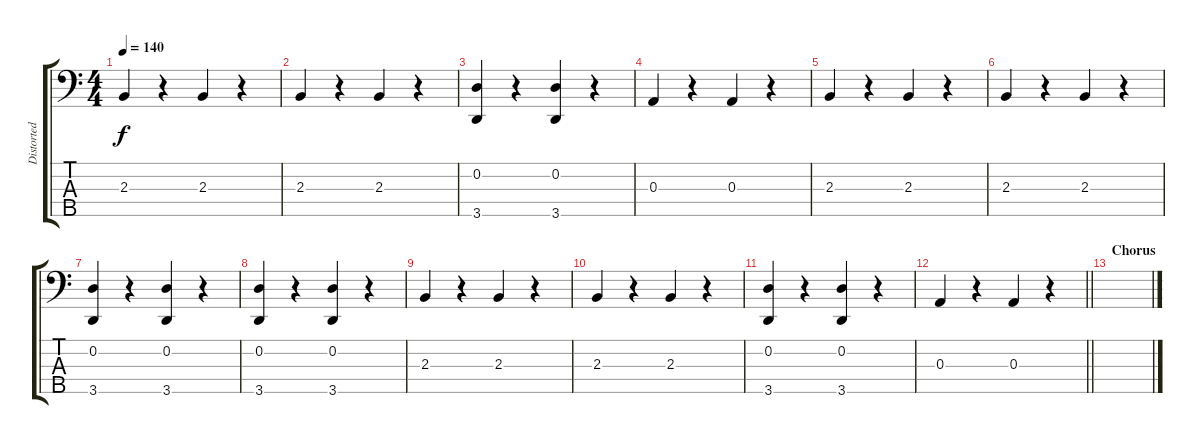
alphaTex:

\track ("Distorted Bass" "Distorted ") {instrument electricbassfinger}
\staff {score tabs}
\tuning (G2 D2 A1 E1 B0) {hide}
\ts (4 4)
\tempo 140
\clef f4
\ks c
2.3.4{dy f} r.4 2.3.4 r.4 |
2.3.4 r.4 2.3.4 r.4 |
(0.2 3.5).4 r.4 (0.2 3.5).4 r.4 |
0.3.4 r.4 0.3.4 r.4 |
2.3.4 r.4 2.3.4 r.4 |
2.3.4 r.4 2.3.4 r.4 |
(0.2 3.5).4 r.4 (0.2 3.5).4 r.4 |
(0.2 3.5).4 r.4 (0.2 3.5).4 r.4 |
2.3.4 r.4 2.3.4 r.4 |
2.3.4 r.4 2.3.4 r.4 |
(0.2 3.5).4 r.4 (0.2 3.5).4 r.4 |
\barLineRight lightlight
0.3.4 r.4 0.3.4 r.4 |
\section ("" "Chorus")
